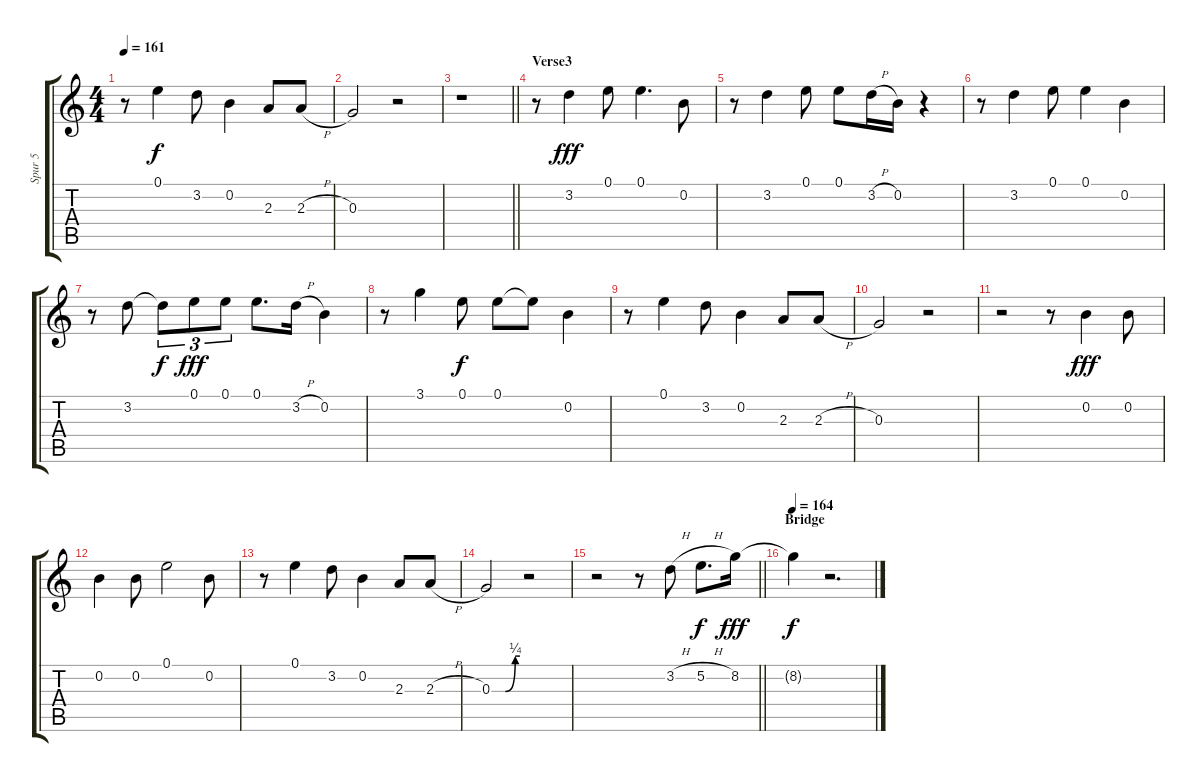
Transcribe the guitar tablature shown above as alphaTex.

\track ("Spur 5" "Spur 5") {instrument overdrivenguitar}
\staff {score tabs}
\tuning (E4 B3 G3 D3 A2 E2) {hide}
\ts (4 4)
\tempo 161
\clef g2
\ks c
r.8{dy f} 0.1.4 3.2.8 0.2.4 2.3.8 2.3{h}.8 |
0.3.2 r.2 |
\barLineRight lightlight
r.1 |
\section ("" "Verse3")
r.8 3.2.4{dy fff} 0.1.8 0.1.4{d} 0.2.8 |
r.8 3.2.4 0.1.8 0.1.8 3.2{h}.16 0.2.16 r.4 |
r.8 3.2.4 0.1.8 0.1.4 0.2.4 |
r.8 3.2.8 3.2{t}.8{tu (3 2) dy f} 0.1.8{tu (3 2) dy fff} 0.1.8{tu (3 2)} 0.1.8{d} 3.2{h}.16 0.2.4 |
r.8 3.1.4 0.1.8{dy f} 0.1.8 0.1{t}.8 0.2.4 |
r.8 0.1.4 3.2.8 0.2.4 2.3.8 2.3{h}.8 |
0.3.2 r.2 |
r.2 r.8 0.2.4{dy fff} 0.2.8 |
0.2.4 0.2.8 0.1.2 0.2.8 |
r.8 0.1.4 3.2.8 0.2.4 2.3.8 2.3{h}.8 |
0.3{be (custom 0 0 29 0 50 1 60 1)}.2 r.2 |
\barLineRight lightlight
r.2 r.8 3.2{h}.8 5.2{h}.8{d dy f} 8.2.16{dy fff} |
\section ("" "Bridge")
\tempo 164
8.2{t}.4{dy f} r.2{d}
